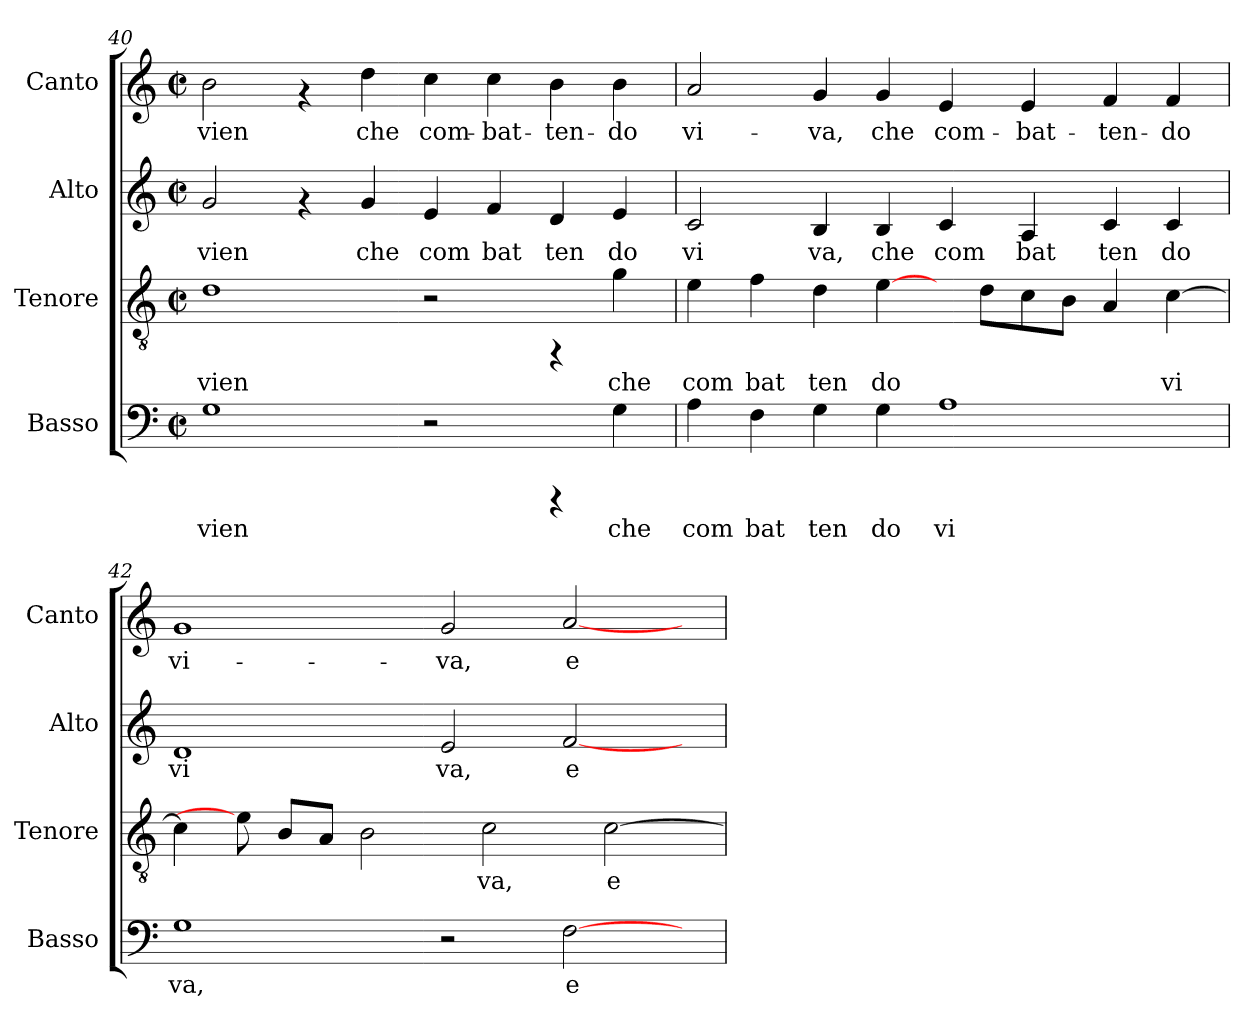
**kern	**text	**kern	**text	**kern	**text	**kern	**text
*part4	*part4	*part3	*part3	*part2	*part2	*part1	*part1
*staff4	*staff4	*staff3	*staff3	*staff2	*staff2	*staff1	*staff1
*I"Basso	*	*I"Tenore	*	*I"Alto	*	*I"Canto	*
*I'Basso	*	*I'Tenore	*	*I'Alto	*	*I'Canto	*
*clefF4	*	*clefGv2	*	*clefG2	*	*clefG2	*
*k[]	*	*k[]	*	*k[]	*	*k[]	*
*C:	*	*C:	*	*C:	*	*C:	*
*M2/2	*	*M2/2	*	*M2/2	*	*M2/2	*
*met(c|)	*	*met(c|)	*	*met(c|)	*	*met(c|)	*
=40	=40	=40	=40	=40	=40	=40	=40
!	!LO:LY:b:cj	!	!LO:LY:b:cj	!	!LO:LY:b:cj	!	!LO:LY:a:cj
1G	vien	1d	vien	2g/	vien	2b\	-vien
.	.	.	.	4rf	.	4rf	.
!	!	!	!	!	!LO:LY:b:cj	!	!LO:LY:a:cj
.	.	.	.	4g/	che	4dd\	che
!	!	!	!	!	!LO:LY:b:cj	!	!LO:LY:a:cj
2r	.	2r	.	4e/	com	4cc\	com-
!	!	!	!	!	!LO:LY:b:cj	!	!LO:LY:a:cj
.	.	.	.	4f/	bat	4cc\	-bat-
!	!	!	!	!	!LO:LY:b:cj	!	!LO:LY:a:cj
4rCCC	.	4rFF	.	4d/	ten	4b\	-ten-
!	!LO:LY:b:cj	!	!LO:LY:b:cj	!	!LO:LY:b:cj	!	!LO:LY:a:cj
4G\	che	4g\	che	4e/	do	4b\	-do
=41	=41	=41	=41	=41	=41	=41	=41
!	!LO:LY:b:cj	!	!LO:LY:b:cj	!	!LO:LY:b:cj	!	!LO:LY:a:cj
4A\	com	4e\	com	2c/	vi	2a/	vi-
!	!LO:LY:b:cj	!	!LO:LY:b:cj	!	!	!	!
4F\	bat	4f\	bat	.	.	.	.
!	!LO:LY:b:cj	!	!LO:LY:b:cj	!	!LO:LY:b:cj	!	!LO:LY:a:cj
4G\	ten	4d\	ten	4B/	va,	4g/	-va,
!	!LO:LY:b:cj	!	!LO:LY:b:cj	!	!LO:LY:b:cj	!	!LO:LY:a:cj
4G\	do	[4e\	do	4B/	che	4g/	che
!	!LO:LY:b:cj	!	!	!	!LO:LY:b:cj	!	!LO:LY:a:cj
1A	vi	8ryy	.	4c/	com	4e/	com-
!	!	!	!LO:LY:b:cj	!	!	!	!
.	.	8d\L	.	.	.	.	.
!	!	!	!LO:LY:b:cj	!	!LO:LY:b:cj	!	!LO:LY:a:cj
.	.	8c\	.	4A/	bat	4e/	-bat-
!	!	!	!LO:LY:b:cj	!	!	!	!
.	.	8B\J	.	.	.	.	.
!	!	!	!LO:LY:b:cj	!	!LO:LY:b:cj	!	!LO:LY:a:cj
.	.	4A/	.	4c/	ten	4f/	-ten-
!	!	!	!LO:LY:b:cj	!	!LO:LY:b:cj	!	!LO:LY:a:cj
.	.	[>4c\	vi	4c/	do	4f/	-do
=42	=42	=42	=42	=42	=42	=42	=42
!	!LO:LY:b:cj	!	!LO:LY:b:cj	!	!LO:LY:b:cj	!	!LO:LY:a:cj
1G	va,	4c\]	.	1d	vi	1g	vi-
.	.	8e\]	.	.	.	.	.
!	!	!	!LO:LY:b:cj	!	!	!	!
.	.	8B/L	.	.	.	.	.
!	!	!	!LO:LY:b:cj	!	!	!	!
.	.	8A/J	.	.	.	.	.
!	!	!	!LO:LY:b:cj	!	!	!	!
.	.	2B\	.	.	.	.	.
!	!	!	!	!	!LO:LY:b:cj	!	!LO:LY:a:cj
2r	.	.	.	2e/	va,	2g/	-va,
!	!	!	!LO:LY:b:cj	!	!	!	!
.	.	2c\	va,	.	.	.	.
!	!LO:LY:b:cj	!	!	!	!LO:LY:b:cj	!	!LO:LY:a:cj
[>2F\	e	.	.	[<2f/	e	[<2a/	e
!	!	!	!LO:LY:b:cj	!	!	!	!
.	.	[>2c\	e	.	.	.	.
8ryy	.	.	.	8ryy	.	8ryy	.
=	=	=	=	=	=	=	=
*-	*-	*-	*-	*-	*-	*-	*-
